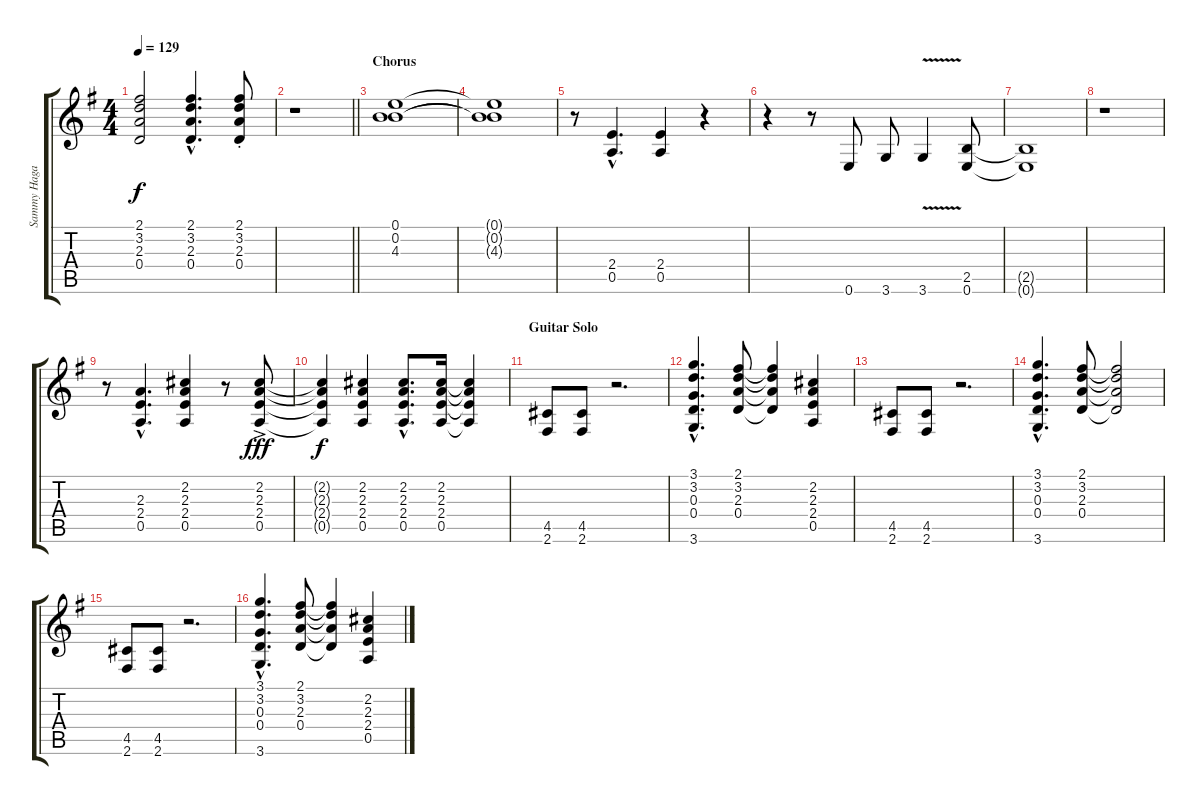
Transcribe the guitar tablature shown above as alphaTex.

\track ("Sammy Hagar" "Sammy Haga") {instrument acousticguitarsteel}
\staff {score tabs}
\tuning (E4 B3 G3 D3 A2 E2) {hide}
\ts (4 4)
\tempo 129
\clef g2
\ks eminor
(2.1 3.2 2.3 0.4).2{dy f} (2.1{hac} 3.2{hac} 2.3{hac} 0.4{hac}).4{d} (2.1{st} 3.2{st} 2.3{st} 0.4{st}).8 |
\barLineRight lightlight
r.1 |
\section ("" "Chorus")
(0.1 0.2 4.3).1 |
(0.1{t} 0.2{t} 4.3{t}).1 |
r.8 (2.4{hac} 0.5{hac}).4{d} (2.4 0.5).4 r.4 |
r.4 r.8 0.6.8 3.6.8 3.6{v}.4 (2.5 0.6).8 |
(2.5{t} 0.6{t}).1 |
r.1 |
r.8 (2.3{hac} 2.4{hac} 0.5{hac}).4{d} (2.2 2.3 2.4 0.5).4 r.8 (2.2{ac} 2.3{ac} 2.4{ac} 0.5{ac}).8{dy fff} |
(2.2{t} 2.3{t} 2.4{t} 0.5{t}).4{dy f} (2.2 2.3 2.4 0.5).4 (2.2{hac} 2.3{hac} 2.4{hac} 0.5{hac}).8{d} (2.2 2.3 2.4 0.5).16 (2.2{t} 2.3{t} 2.4{t} 0.5{t}).4 |
\section ("" "Guitar Solo")
(4.5 2.6).8 (4.5 2.6).8 r.2{d} |
(3.1{hac} 3.2{hac} 0.3{hac} 0.4{hac} 3.6{hac}).4{d} (2.1 3.2 2.3 0.4).8 (2.1{t} 3.2{t} 2.3{t} 0.4{t}).4 (2.2 2.3 2.4 0.5).4 |
(4.5 2.6).8 (4.5 2.6).8 r.2{d} |
(3.1{hac} 3.2{hac} 0.3{hac} 0.4{hac} 3.6{hac}).4{d} (2.1 3.2 2.3 0.4).8 (2.1{t} 3.2{t} 2.3{t} 0.4{t}).2 |
(4.5 2.6).8 (4.5 2.6).8 r.2{d} |
(3.1{hac} 3.2{hac} 0.3{hac} 0.4{hac} 3.6{hac}).4{d} (2.1 3.2 2.3 0.4).8 (2.1{t} 3.2{t} 2.3{t} 0.4{t}).4 (2.2 2.3 2.4 0.5).4
